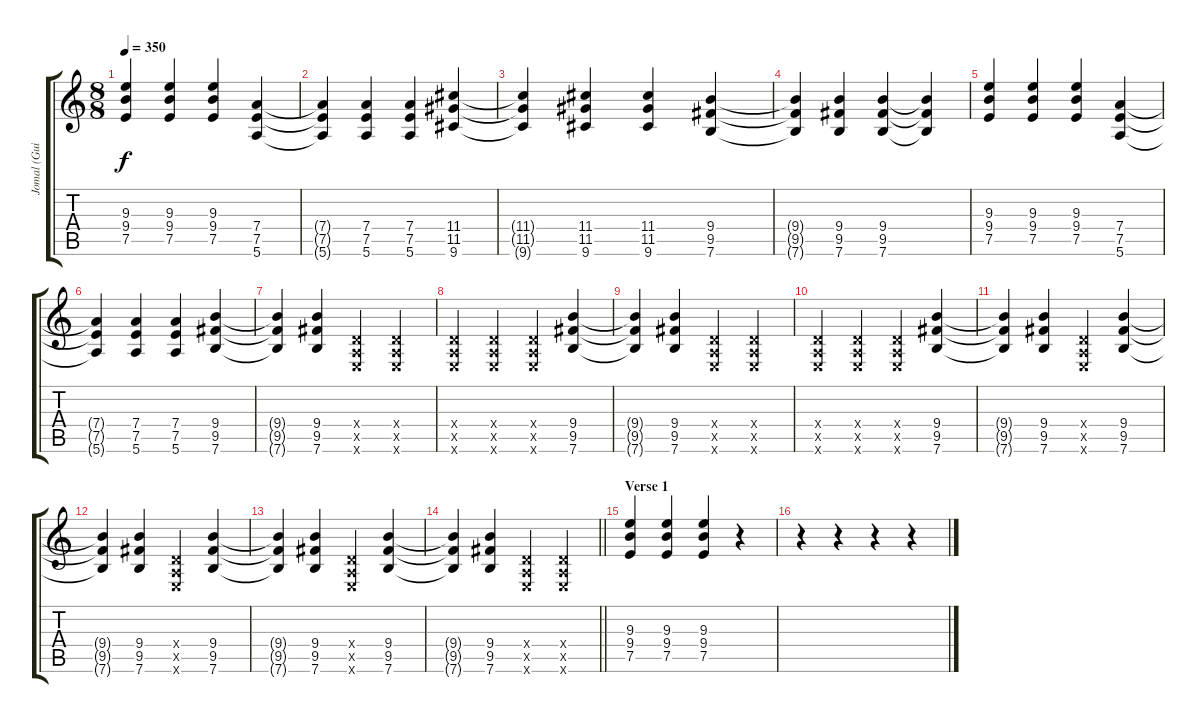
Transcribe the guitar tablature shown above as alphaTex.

\track ("Jomal (Guitar 1)" "Jomal (Gui") {solo instrument overdrivenguitar}
\staff {score tabs}
\tuning (E4 B3 G3 D3 A2 E2) {hide}
\ts (8 8)
\tempo 350
\clef g2
\ks c
(9.3 9.4 7.5).4{dy f} (9.3 9.4 7.5).4 (9.3 9.4 7.5).4 (7.4 7.5 5.6).4 |
(7.4{t} 7.5{t} 5.6{t}).4 (7.4 7.5 5.6).4 (7.4 7.5 5.6).4 (11.4 11.5 9.6).4 |
(11.4{t} 11.5{t} 9.6{t}).4 (11.4 11.5 9.6).4 (11.4 11.5 9.6).4 (9.4 9.5 7.6).4 |
(9.4{t} 9.5{t} 7.6{t}).4 (9.4 9.5 7.6).4 (9.4 9.5 7.6).4 (9.4{t} 9.5{t} 7.6{t}).4 |
(9.3 9.4 7.5).4 (9.3 9.4 7.5).4 (9.3 9.4 7.5).4 (7.4 7.5 5.6).4 |
(7.4{t} 7.5{t} 5.6{t}).4 (7.4 7.5 5.6).4 (7.4 7.5 5.6).4 (9.4 9.5 7.6).4 |
(9.4{t} 9.5{t} 7.6{t}).4 (9.4 9.5 7.6).4 (0.4{x} 0.5{x} 0.6{x}).4 (0.4{x} 0.5{x} 0.6{x}).4 |
(0.4{x} 0.5{x} 0.6{x}).4 (0.4{x} 0.5{x} 0.6{x}).4 (0.4{x} 0.5{x} 0.6{x}).4 (9.4 9.5 7.6).4 |
(9.4{t} 9.5{t} 7.6{t}).4 (9.4 9.5 7.6).4 (0.4{x} 0.5{x} 0.6{x}).4 (0.4{x} 0.5{x} 0.6{x}).4 |
(0.4{x} 0.5{x} 0.6{x}).4 (0.4{x} 0.5{x} 0.6{x}).4 (0.4{x} 0.5{x} 0.6{x}).4 (9.4 9.5 7.6).4 |
(9.4{t} 9.5{t} 7.6{t}).4 (9.4 9.5 7.6).4 (0.4{x} 0.5{x} 0.6{x}).4 (9.4 9.5 7.6).4 |
(9.4{t} 9.5{t} 7.6{t}).4 (9.4 9.5 7.6).4 (0.4{x} 0.5{x} 0.6{x}).4 (9.4 9.5 7.6).4 |
(9.4{t} 9.5{t} 7.6{t}).4 (9.4 9.5 7.6).4 (0.4{x} 0.5{x} 0.6{x}).4 (9.4 9.5 7.6).4 |
\barLineRight lightlight
(9.4{t} 9.5{t} 7.6{t}).4 (9.4 9.5 7.6).4 (0.4{x} 0.5{x} 0.6{x}).4 (0.4{x} 0.5{x} 0.6{x}).4 |
\section ("" "Verse 1")
(9.3 9.4 7.5).4 (9.3 9.4 7.5).4 (9.3 9.4 7.5).4 r.4 |
r.4 r.4 r.4 r.4
